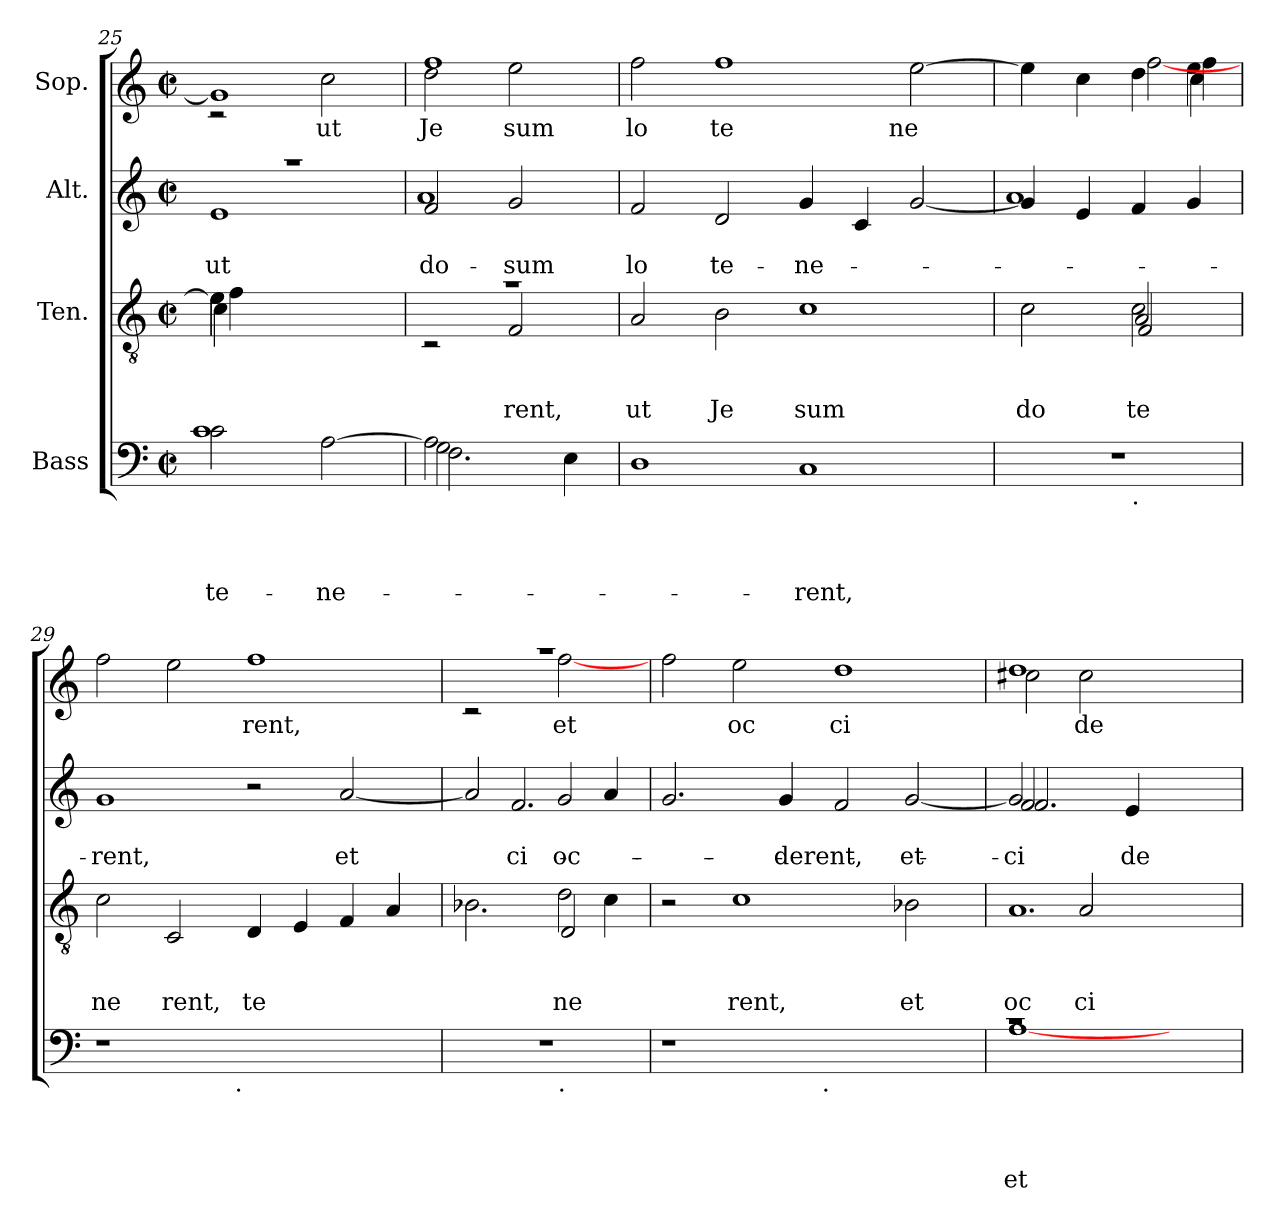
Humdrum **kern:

**kern	**text	**text	**text	**text	**kern	**text	**text	**text	**kern	**text	**text	**kern	**text
*part4	*part4	*part4	*part4	*part4	*part3	*part3	*part3	*part3	*part2	*part2	*part2	*part1	*part1
*staff4	*staff4	*staff4	*staff4	*staff4	*staff3	*staff3	*staff3	*staff3	*staff2	*staff2	*staff2	*staff1	*staff1
*I"Bass	*	*	*	*	*I"Ten.	*	*	*	*I"Alt.	*	*	*I"Sop.	*
*clefF4	*	*	*	*	*clefGv2	*	*	*	*clefG2	*	*	*clefG2	*
*k[]	*	*	*	*	*k[]	*	*	*	*k[]	*	*	*k[]	*
*C:	*	*	*	*	*C:	*	*	*	*C:	*	*	*C:	*
*M2/2	*	*	*	*	*M2/2	*	*	*	*M2/2	*	*	*M2/2	*
*met(c|)	*	*	*	*	*met(c|)	*	*	*	*met(c|)	*	*	*met(c|)	*
=25	=25	=25	=25	=25	=25	=25	=25	=25	=25	=25	=25	=25	=25
!	!	!	!	!LO:LY:b	!	!	!	!	!	!	!	!	!
*^	*	*	*	*	*	*	*	*	*	*	*	*	*
!	!	!	!	!	!LO:LY:b	!	!	!	!	!	!	!LO:LY:b	!	!
*	*	*	*	*	*	*^	*	*	*	*^	*	*	*^	*
*	*	*	*	*	*	*	*^	*	*	*	*	*	*	*	*	*	*
*	*	*	*	*	*	*	*	*^	*	*	*	*	*	*	*	*	*	*
2c\	1c	.	.	.	-te-	4e\]	4c\	4e\	4f\	.	.	.	1raa	1e	.	ut	1g]	2rc	.
.	.	.	.	.	.	2.ryy	2.ryy	2.ryy	2.ryy	.	.	.	.	.	.	.	.	.	.
!	!	!	!	!	!LO:LY:b	!	!	!	!	!	!	!	!	!	!	!	!	!	!LO:LY:b
[>2A\	.	.	.	.	ne-	.	.	.	.	.	.	.	.	.	.	.	.	2cc\	ut
*	*	*	*	*	*	*	*v	*v	*v	*	*	*	*	*	*	*	*	*	*
!!LO:PB:g=z	!!
=26	=26	=26	=26	=26	=26	=26	=26	=26	=26	=26	=26	=26	=26	=26	=26	=26	=26
*	*^	*	*	*	*	*	*	*	*	*	*	*	*	*	*	*	*
!	!	!	!	!	!	!	!	!	!	!	!	!	!	!	!LO:LY:b	!	!	!
!	!	!	!	!	!	!	!	!	!	!	!	!	!	!	!LO:LY:b	!	!	!LO:LY:b
!	!	!	!	!	!	!	!	!	!	!	!	!	!	!	!	!	!	!LO:LY:b
2A\]	2G\	2.F\	.	.	.	.	1ra	2rC	.	.	.	2f/	1a	.	do-	1ff	2dd\	Je
!	!	!	!	!	!	!	!	!	!	!	!LO:LY:b	!	!	!	!LO:LY:b	!	!	!LO:LY:b
2ryy	2ryy	.	.	.	.	.	.	2F/	.	.	rent,	2g/	.	.	-sum	.	2ee\	sum
.	.	4E\	.	.	.	.	.	.	.	.	.	.	.	.	.	.	.	.
*	*	*	*	*	*	*	*v	*v	*	*	*	*	*	*	*	*v	*v	*
*	*	*	*	*	*	*	*	*	*	*	*v	*v	*	*	*	*
=27	=27	=27	=27	=27	=27	=27	=27	=27	=27	=27	=27	=27	=27	=27	=27
!	!	!	!	!	!	!	!	!	!	!LO:LY:b	!	!	!LO:LY:b	!	!LO:LY:b
*v	*v	*v	*	*	*	*	*	*	*	*	*	*	*	*	*
1D	.	.	.	.	2A/	.	.	ut	2f/	.	-lo	2ff\	lo
!	!	!	!	!	!	!	!	!LO:LY:b	!	!	!LO:LY:b	!	!LO:LY:b
.	.	.	.	.	2B\	.	.	Je	2d/	.	te-	1ff	te
!	!	!	!	!LO:LY:b	!	!	!	!LO:LY:b	!	!	!LO:LY:b	!	!
1C	.	.	.	-rent,	1c	.	.	sum	4g/	.	-ne-	.	.
.	.	.	.	.	.	.	.	.	4c/	.	.	.	.
!	!	!	!	!	!	!	!	!	!	!	!	!	!LO:LY:b
.	.	.	.	.	.	.	.	.	[<2g/	.	.	[>2ee\	ne
=28	=28	=28	=28	=28	=28	=28	=28	=28	=28	=28	=28	=28	=28
!	!	!	!	!	!	!	!	!LO:LY:b	!	!	!	!	!
*^	*	*	*	*	*^	*	*	*	*^	*	*	*^	*
*	*	*	*	*	*	*	*^	*	*	*	*	*	*	*	*	*^	*
*	*	*	*	*	*	*	*	*	*	*	*	*	*	*	*	*	*	*^	*
1r	2ryy	.	.	.	.	2c\	2ryy	2ryy	.	.	do	4g/]	1a	.	.	4ee\]	2.ryy	2.ryy	2ryy	.
.	.	.	.	.	.	.	.	.	.	.	.	4e/	.	.	.	4cc\	.	.	.	.
!	!LO:TX:b:t=.	!	!	!	!	!	!	!	!	!	!	!	!	!	!	!	!	!	!	!
!	!	!	!	!	!	!	!	!	!	!	!LO:LY:b	!	!	!	!	!	!	!	!	!
!	!	!	!	!	!	!	!	!	!	!	!LO:LY:b	!	!	!	!	!	!	!	!	!
.	2ryy	.	.	.	.	2c\	2A/	2F/	.	.	te	4f/	.	.	.	4dd\	.	.	[>2ff\	.
.	.	.	.	.	.	.	.	.	.	.	.	4g/	.	.	.	4ee\	4ff\	4cc\	.	.
*	*	*	*	*	*	*v	*v	*v	*	*	*	*	*	*	*	*	*	*v	*v	*
*	*	*	*	*	*	*	*	*	*	*v	*v	*	*	*	*	*	*
=29	=29	=29	=29	=29	=29	=29	=29	=29	=29	=29	=29	=29	=29	=29	=29	=29
!	!	!	!	!	!	!	!	!	!LO:LY:b	!	!	!LO:LY:b	!	!	!	!
*	*	*	*	*	*	*	*	*	*	*	*	*	*v	*v	*v	*
1r	2ryy	.	.	.	.	2c\	.	.	ne	1g	.	-rent,	2ff\	.
!	!	!	!	!	!	!	!	!	!LO:LY:b	!	!	!	!	!
.	4...ryy	.	.	.	.	2C/	.	.	rent,	.	.	.	2ee\	.
!	!LO:TX:b:t=.	!	!	!	!	!	!	!	!	!	!	!	!	!
.	1ryy	.	.	.	.	.	.	.	.	.	.	.	.	.
!	!	!	!	!	!	!	!	!	!LO:LY:b	!	!	!	!	!LO:LY:b
1ryy	.	.	.	.	.	4D/	.	.	te	2r	.	.	1ff	rent,
.	.	.	.	.	.	4E/	.	.	.	.	.	.	.	.
!	!	!	!	!	!	!	!	!	!	!	!	!LO:LY:b	!	!
.	.	.	.	.	.	4F/	.	.	.	[<2a/	.	et	.	.
.	.	.	.	.	.	4A/	.	.	.	.	.	.	.	.
.	32ryy	.	.	.	.	.	.	.	.	.	.	.	.	.
=30	=30	=30	=30	=30	=30	=30	=30	=30	=30	=30	=30	=30	=30	=30
*	*	*	*	*	*	*^	*	*	*	*^	*	*	*^	*
*	*	*	*	*	*	*	*^	*	*	*	*	*^	*	*	*	*	*
1r	2ryy	.	.	.	.	2.B-X\	2ryy	2ryy	.	.	.	2a/]	4ryy	2.ryy	.	.	1raa	2rc	.
!	!	!	!	!	!	!	!	!	!	!	!	!	!	!	!	!LO:LY:b	!	!	!
.	.	.	.	.	.	.	.	.	.	.	.	.	2.f/	.	.	-ci-	.	.	.
!	!LO:TX:b:t=.	!	!	!	!	!	!	!	!	!	!	!	!	!	!	!	!	!	!
!	!	!	!	!	!	!	!	!	!	!	!LO:LY:b	!	!	!	!	!LO:LY:b	!	!	!LO:LY:b
.	2ryy	.	.	.	.	.	2d\	2D/	.	.	ne	2g/	.	.	.	oc-	.	[>2ff\	et
.	.	.	.	.	.	4c\	.	.	.	.	.	.	.	4a/	.	.	.	.	.
*	*	*	*	*	*	*v	*v	*v	*	*	*	*	*	*	*	*	*v	*v	*
*	*	*	*	*	*	*	*	*	*	*v	*v	*v	*	*	*	*
=31	=31	=31	=31	=31	=31	=31	=31	=31	=31	=31	=31	=31	=31	=31
1r	2ryy	.	.	.	.	2r	.	.	.	2.g/	.	.	2ff\	.
!	!	!	!	!	!	!	!	!	!LO:LY:b	!	!	!	!	!LO:LY:b
.	4...ryy	.	.	.	.	1c	.	.	rent,	.	.	.	2ee\	oc
!	!	!	!	!	!	!	!	!	!	!	!	!LO:LY:b	!	!
.	.	.	.	.	.	.	.	.	.	4g/	.	-derent,	.	.
!	!LO:TX:b:t=.	!	!	!	!	!	!	!	!	!	!	!	!	!
.	1ryy	.	.	.	.	.	.	.	.	.	.	.	.	.
!	!	!	!	!	!	!	!	!	!	!	!	!	!	!LO:LY:b
1ryy	.	.	.	.	.	.	.	.	.	2f/	.	.	1dd	ci
!	!	!	!	!	!	!	!	!	!LO:LY:b	!	!	!LO:LY:b	!	!
.	.	.	.	.	.	2B-X\	.	.	et	[<2g/	.	et	.	.
.	32ryy	.	.	.	.	.	.	.	.	.	.	.	.	.
!!LO:LB:g=z
=32	=32	=32	=32	=32	=32	=32	=32	=32	=32	=32	=32	=32	=32	=32
!	!	!	!	!	!	!	!	!	!	!	!	!	!LO:TX:b:t='"	!
!	!	!	!	!	!LO:LY:b	!	!	!	!LO:LY:b	!	!	!LO:LY:b	!	!
*	*	*	*	*	*	*^	*	*	*	*^	*	*	*	*
*	*	*	*	*	*	*	*	*	*	*	*	*^	*	*	*	*
!	!	!	!	!	!	!	!	!	!	!	!	!	!	!	!LO:LY:b	!	!
*	*	*	*	*	*	*	*	*	*	*	*	*	*	*	*	*^	*
1rc	[>1A	.	.	.	et	1.A	2ryy	.	.	oc	2g/]	2f/	2.f/	.	ci	1dd	2cc#X\	.
!	!	!	!	!	!	!	!	!	!	!LO:LY:b	!	!	!	!	!	!	!	!LO:LY:b
.	.	.	.	.	.	.	2A/	.	.	ci	2ryy	2ryy	.	.	.	.	2cc#\	de
!	!	!	!	!	!	!	!	!	!	!	!	!	!	!	!LO:LY:b	!	!	!
.	.	.	.	.	.	.	.	.	.	.	.	.	4e/	.	de	.	.	.
2ryy	2ryy	.	.	.	.	.	2ryy	.	.	.	2ryy	2ryy	2ryy	.	.	2ryy	2ryy	.
*v	*v	*	*	*	*	*	*	*	*	*	*v	*v	*v	*	*	*v	*v	*
*	*	*	*	*	*v	*v	*	*	*	*	*	*	*	*
=	=	=	=	=	=	=	=	=	=	=	=	=	=
*-	*-	*-	*-	*-	*-	*-	*-	*-	*-	*-	*-	*-	*-
